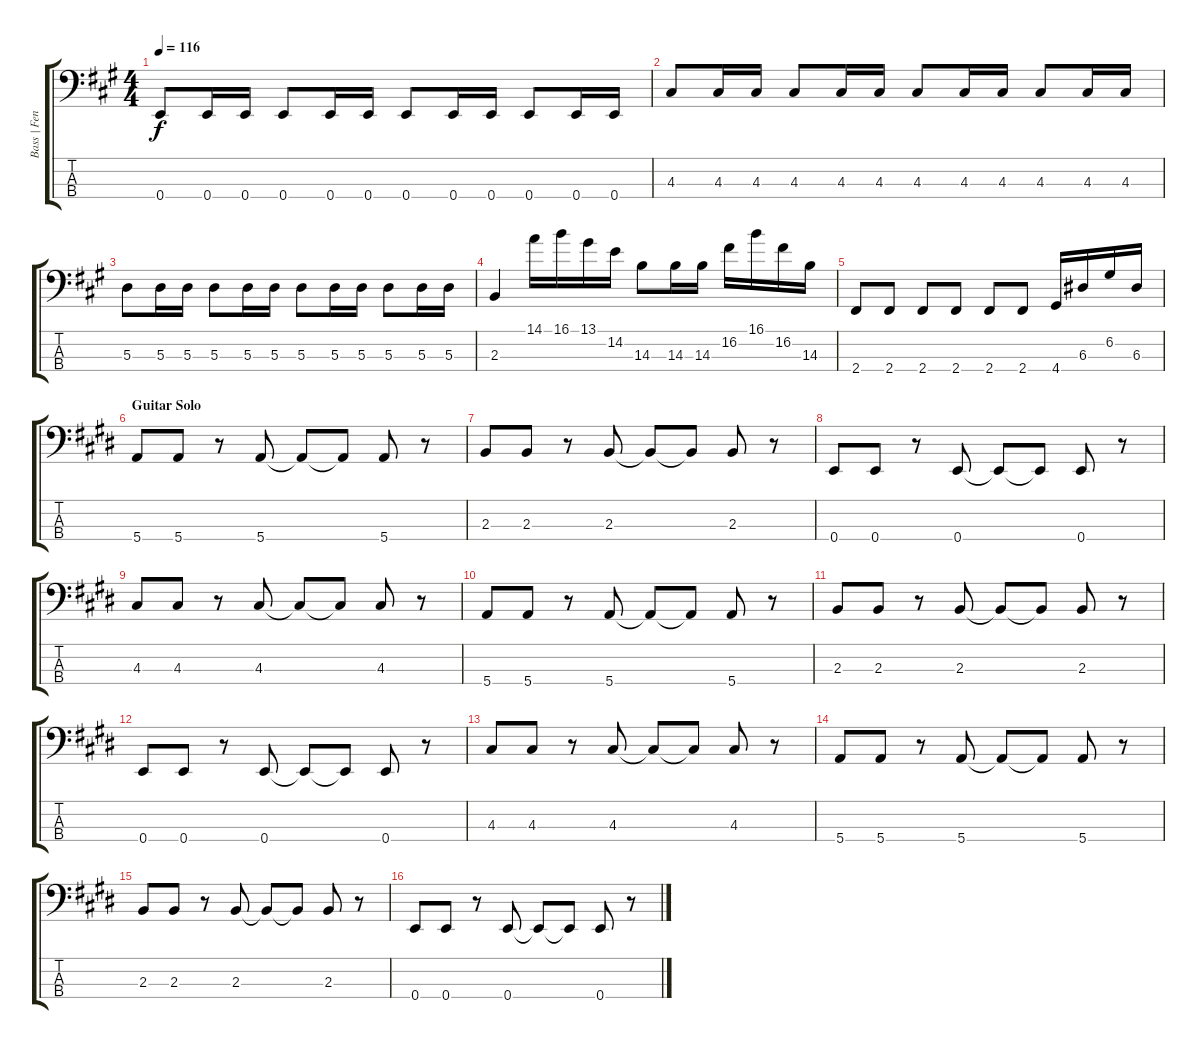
\track ("Bass | Fender Standard Precision" "Bass | Fen") {instrument electricbassfinger}
\staff {score tabs}
\tuning (G2 D2 A1 E1) {hide}
\ts (4 4)
\tempo 116
\clef f4
\ks f#minor
0.4.8{dy f} 0.4.16 0.4.16 0.4.8 0.4.16 0.4.16 0.4.8 0.4.16 0.4.16 0.4.8 0.4.16 0.4.16 |
4.3.8 4.3.16 4.3.16 4.3.8 4.3.16 4.3.16 4.3.8 4.3.16 4.3.16 4.3.8 4.3.16 4.3.16 |
5.3.8 5.3.16 5.3.16 5.3.8 5.3.16 5.3.16 5.3.8 5.3.16 5.3.16 5.3.8 5.3.16 5.3.16 |
2.3.4 14.1.16 16.1.16 13.1.16 14.2.16 14.3.8 14.3.16 14.3.16 16.2.16 16.1.16 16.2.16 14.3.16 |
2.4.8 2.4.8 2.4.8 2.4.8 2.4.8 2.4.8 4.4.16 6.3.16 6.2.16 6.3.16 |
\section ("" "Guitar Solo")
\ks c#minor
5.4.8 5.4.8 r.8 5.4.8 5.4{t}.8 5.4{t}.8 5.4.8 r.8 |
2.3.8 2.3.8 r.8 2.3.8 2.3{t}.8 2.3{t}.8 2.3.8 r.8 |
0.4.8 0.4.8 r.8 0.4.8 0.4{t}.8 0.4{t}.8 0.4.8 r.8 |
4.3.8 4.3.8 r.8 4.3.8 4.3{t}.8 4.3{t}.8 4.3.8 r.8 |
5.4.8 5.4.8 r.8 5.4.8 5.4{t}.8 5.4{t}.8 5.4.8 r.8 |
2.3.8 2.3.8 r.8 2.3.8 2.3{t}.8 2.3{t}.8 2.3.8 r.8 |
0.4.8 0.4.8 r.8 0.4.8 0.4{t}.8 0.4{t}.8 0.4.8 r.8 |
4.3.8 4.3.8 r.8 4.3.8 4.3{t}.8 4.3{t}.8 4.3.8 r.8 |
5.4.8 5.4.8 r.8 5.4.8 5.4{t}.8 5.4{t}.8 5.4.8 r.8 |
2.3.8 2.3.8 r.8 2.3.8 2.3{t}.8 2.3{t}.8 2.3.8 r.8 |
0.4.8 0.4.8 r.8 0.4.8 0.4{t}.8 0.4{t}.8 0.4.8 r.8
